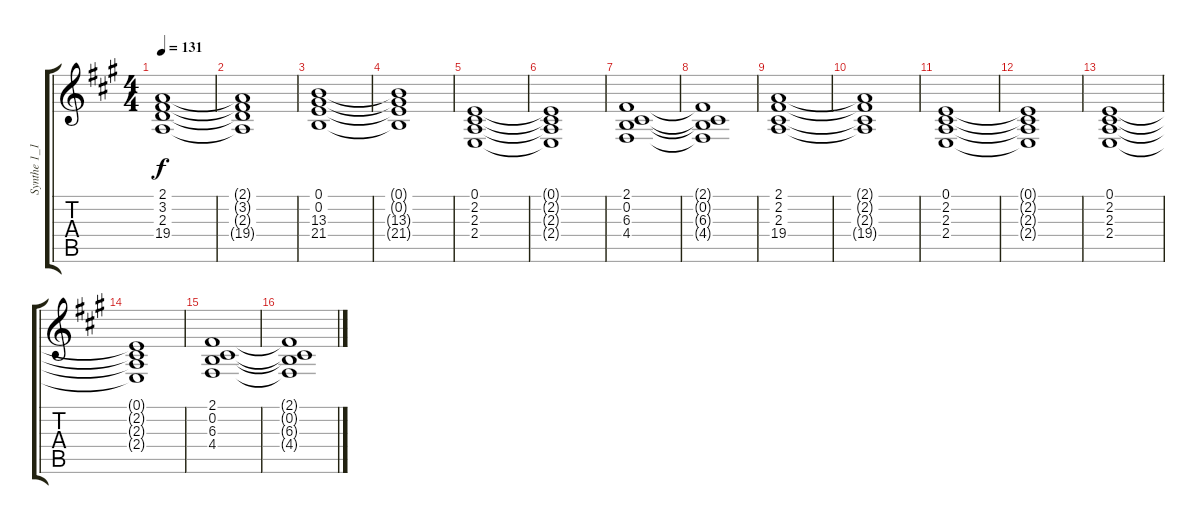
\track ("Synthe 1_1" "Synthe 1_1") {instrument synthstrings1}
\staff {score tabs}
\tuning (E4 B3 G3 D3 A2 E2) {hide}
\ts (4 4)
\tempo 131
\clef g2
\ks a
(2.1 3.2 2.3 19.4).1{dy f} |
(2.1{t} 3.2{t} 2.3{t} 19.4{t}).1 |
(0.1 0.2 13.3 21.4).1 |
(0.1{t} 0.2{t} 13.3{t} 21.4{t}).1 |
(0.1 2.2 2.3 2.4).1 |
(0.1{t} 2.2{t} 2.3{t} 2.4{t}).1 |
(2.1 0.2 6.3 4.4).1 |
(2.1{t} 0.2{t} 6.3{t} 4.4{t}).1 |
(2.1 2.2 2.3 19.4).1 |
(2.1{t} 2.2{t} 2.3{t} 19.4{t}).1 |
(0.1 2.2 2.3 2.4).1 |
(0.1{t} 2.2{t} 2.3{t} 2.4{t}).1 |
(0.1 2.2 2.3 2.4).1 |
(0.1{t} 2.2{t} 2.3{t} 2.4{t}).1 |
(2.1 0.2 6.3 4.4).1 |
(2.1{t} 0.2{t} 6.3{t} 4.4{t}).1
